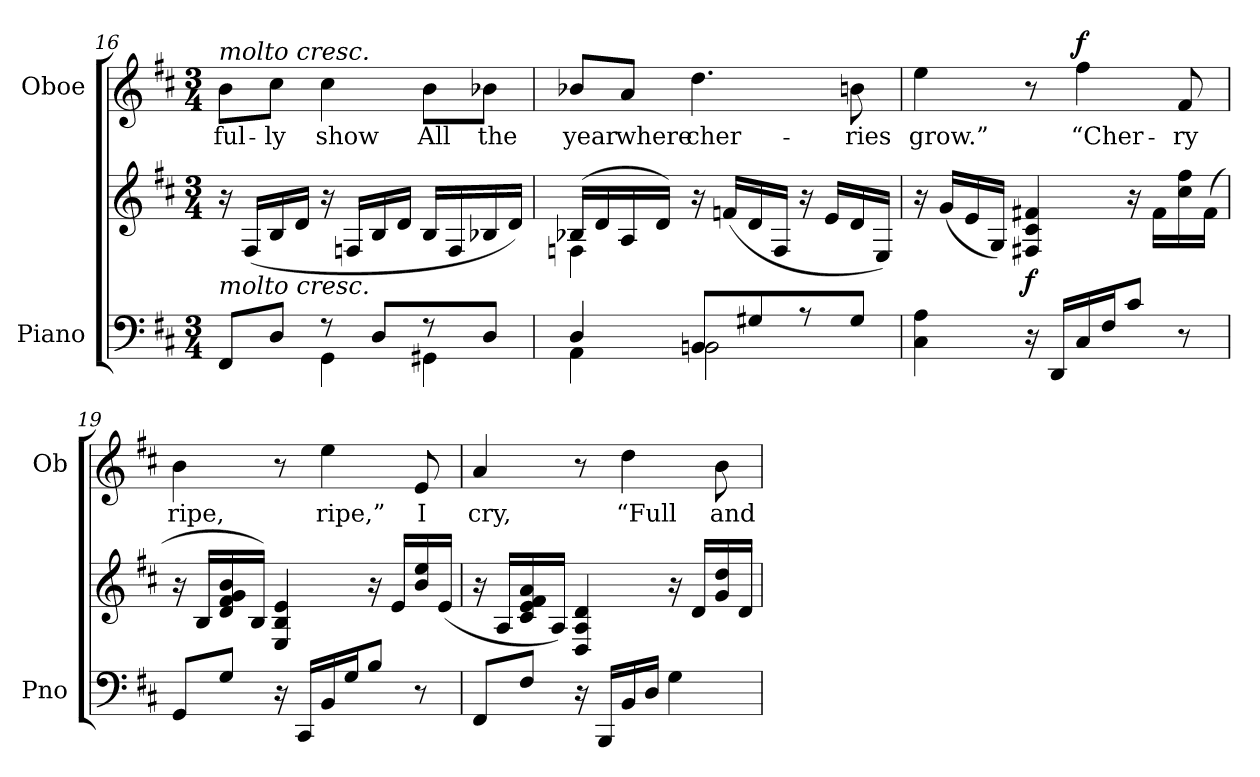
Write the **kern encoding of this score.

**kern	**kern	**dynam	**kern	**text	**dynam
*part2	*part2	*part2	*part1	*part1	*part1
*staff3	*staff2	*staff2/3	*staff1	*staff1	*staff1
*I"Piano	*	*	*I"Oboe	*	*
*I'Pno	*	*	*I'Ob	*	*
!!LO:LB:g=z
*clefF4	*clefG2	*	*clefG2	*	*
*k[f#c#]	*k[f#c#]	*	*k[f#c#]	*	*
*M3/4	*M3/4	*	*M3/4	*	*
=16	=16	=16	=16	=16	=16
*^	*	*	*	*	*
!	!	!	!	!LO:TX:a:i:t=molto cresc.	!	!
!	!	!LO:TX:b:i:t=molto cresc.	!	!	!	!
!	!	!	!	!	!LO:LY:b	!
8FF#/L	4ryy	16r	.	8b\L	ful-	.
.	.	(>16F#/LL	.	.	.	.
!	!	!	!	!	!LO:LY:b	!
8D/J	.	16B/	.	8cc#\J	-ly	.
.	.	16d/JJ	.	.	.	.
!	!	!	!	!	!LO:LY:b	!
8r	4GG\	16r	.	4cc#\	show	.
.	.	16Fn/LL	.	.	.	.
8D/L	.	16B/	.	.	.	.
.	.	16d/JJ	.	.	.	.
!	!	!	!	!	!LO:LY:b	!
8r	4GG#X\	16B/LL	.	8b\L	All	.
.	.	16F/	.	.	.	.
!	!	!	!	!	!LO:LY:b	!
8D/J	.	16B-X/	.	8b-X\J	the	.
.	.	16d/JJ)	.	.	.	.
=17	=17	=17	=17	=17	=17	=17
*	*	*^	*	*	*	*
!	!	!	!	!	!	!LO:LY:b	!
4D/	4AA\	(16B-X/LL	4Fn\	.	8b-X/L	year	.
.	.	16d/	.	.	.	.	.
!	!	!	!	!	!	!LO:LY:b	!
.	.	16A/	.	.	8a/J	where	.
.	.	16d/JJ)	.	.	.	.	.
!	!	!	!	!	!	!LO:LY:b	!
8BBn/L	2BB\	16r	2ryy	.	4.dd\	cher-	.
.	.	(>16fn/LL	.	.	.	.	.
8G#X/	.	16d/	.	.	.	.	.
.	.	16F/JJ	.	.	.	.	.
8r	.	16r	.	.	.	.	.
.	.	16e/LL	.	.	.	.	.
!	!	!	!	!	!	!LO:LY:b	!
8G#/J	.	16d/	.	.	8bn\	-ries	.
.	.	16E/JJ)	.	.	.	.	.
*v	*v	*	*	*	*	*	*
*	*v	*v	*	*	*	*
=18	=18	=18	=18	=18	=18
!	!	!	!	!LO:LY:b	!
4C#\ 4A\	16r	.	4ee\	grow.”	.
.	(16g/LL	.	.	.	.
.	16e/	.	.	.	.
.	16G/JJ)	.	.	.	.
!	!	!LO:DY:b	!	!	!
16r	4F#X/ 4c#/ 4f#X/	f	8r	.	.
(16DD/LL	.	.	.	.	.
!	!	!	!	!LO:LY:b	!LO:DY:a
16C#/	.	.	4ff#\	“Cher-	f
16F#/J	.	.	.	.	.
8c#/J	16r	.	.	.	.
.	16f#\LL	.	.	.	.
!	!	!	!	!LO:LY:b	!
8r	16cc#\ 16ff#\	.	8f#/	-ry	.
.	(16f#\JJ	.	.	.	.
!!LO:LB:g=z
=19	=19	=19	=19	=19	=19
!	!	!	!	!LO:LY:b	!
8GG/L	16r	.	4b\	ripe,	.
.	16B/LL	.	.	.	.
8G/J	16d/ 16f#/ 16g/ 16b/	.	.	.	.
.	16B/JJ)	.	.	.	.
16r	4E/ 4B/ 4e/	.	8r	.	.
(16CC#/LL	.	.	.	.	.
!	!	!	!	!LO:LY:b	!
16BB/	.	.	4ee\	ripe,”	.
16G/J	.	.	.	.	.
8B/J	16r	.	.	.	.
.	16e/LL	.	.	.	.
!	!	!	!	!LO:LY:b	!
8r	16b/ 16ee/	.	8e/	I	.
.	(16e/JJ	.	.	.	.
=20	=20	=20	=20	=20	=20
!	!	!	!	!LO:LY:b	!
8FF#/L	16r	.	4a/	cry,	.
.	16A/LL	.	.	.	.
8F#/J	16c#/ 16e/ 16f#/ 16a/	.	.	.	.
.	16A/JJ)	.	.	.	.
16r	4D/ 4A/ 4d/	.	8r	.	.
16BBB/LL	.	.	.	.	.
!	!	!	!	!LO:LY:b	!
16BB/	.	.	4dd\	“Full	.
16D/JJ	.	.	.	.	.
4G\	16r	.	.	.	.
.	16d/LL	.	.	.	.
!	!	!	!	!LO:LY:b	!
.	16g/ 16dd/	.	8b\	and	.
.	(16d/JJ	.	.	.	.
=	=	=	=	=	=
*-	*-	*-	*-	*-	*-
